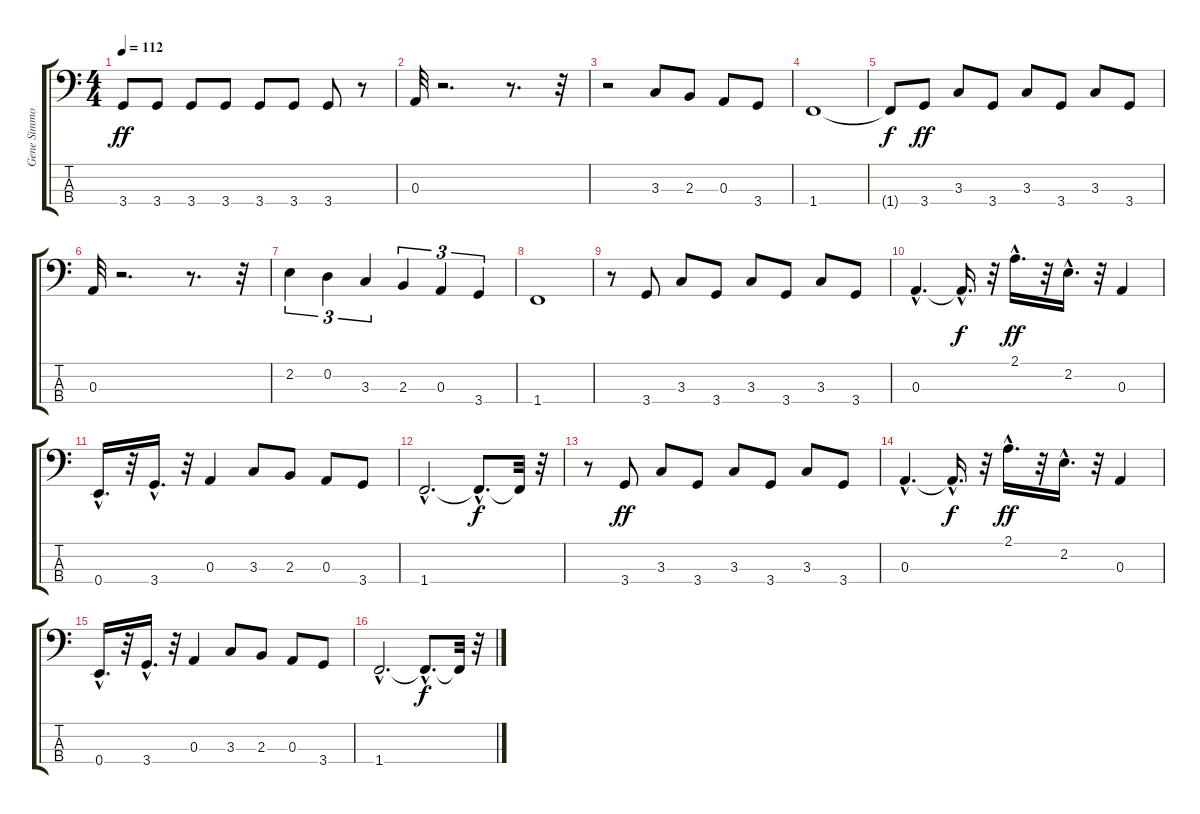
\track ("Gene Simmons" "Gene Simmo") {instrument electricbassfinger}
\staff {score tabs}
\tuning (G2 D2 A1 E1) {hide}
\ts (4 4)
\tempo 112
\clef f4
\ks c
3.4.8{dy ff} 3.4.8 3.4.8 3.4.8 3.4.8 3.4.8 3.4.8 r.8 |
0.3.32 r.2{d} r.8{d} r.32 |
r.2 3.3.8 2.3.8 0.3.8 3.4.8 |
1.4.1 |
1.4{t}.8{dy f} 3.4.8{dy ff} 3.3.8 3.4.8 3.3.8 3.4.8 3.3.8 3.4.8 |
0.3.32 r.2{d} r.8{d} r.32 |
2.2.4{tu (3 2)} 0.2.4{tu (3 2)} 3.3.4{tu (3 2)} 2.3.4{tu (3 2)} 0.3.4{tu (3 2)} 3.4.4{tu (3 2)} |
1.4.1 |
r.8 3.4.8 3.3.8 3.4.8 3.3.8 3.4.8 3.3.8 3.4.8 |
0.3{hac}.4{d} 0.3{hac t}.16{d dy f} r.32 2.1{hac}.16{d dy ff} r.32 2.2{hac}.16{d} r.32 0.3.4 |
0.4{hac}.16{d} r.32 3.4{hac}.16{d} r.32 0.3.4 3.3.8 2.3.8 0.3.8 3.4.8 |
1.4{hac}.2{d} 1.4{hac t}.8{d dy f} 1.4{t}.32 r.32 |
r.8 3.4.8{dy ff} 3.3.8 3.4.8 3.3.8 3.4.8 3.3.8 3.4.8 |
0.3{hac}.4{d} 0.3{hac t}.16{d dy f} r.32 2.1{hac}.16{d dy ff} r.32 2.2{hac}.16{d} r.32 0.3.4 |
0.4{hac}.16{d} r.32 3.4{hac}.16{d} r.32 0.3.4 3.3.8 2.3.8 0.3.8 3.4.8 |
1.4{hac}.2{d} 1.4{hac t}.8{d dy f} 1.4{t}.32 r.32
